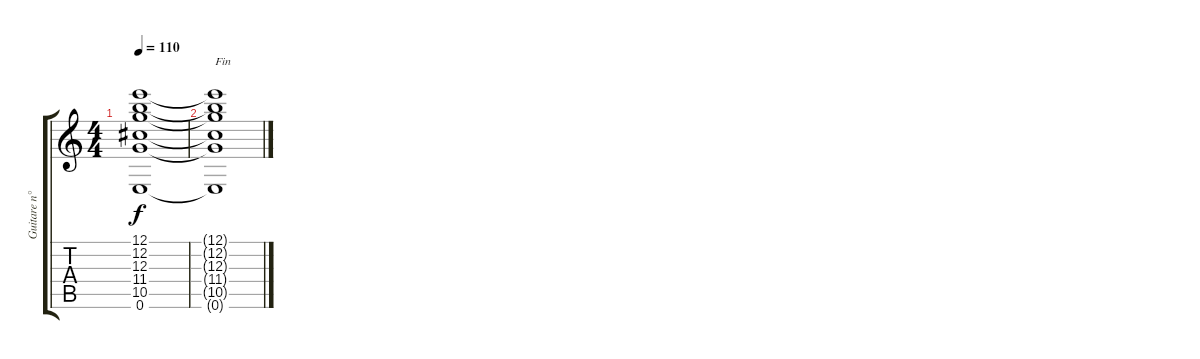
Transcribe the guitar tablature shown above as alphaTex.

\track ("Guitare n°1" "Guitare n°") {instrument acousticguitarsteel}
\staff {score tabs}
\tuning (E4 B3 G3 D3 A2 E2) {hide}
\ts (4 4)
\tempo 110
\clef g2
\ks c
(12.1{t} 12.2{t} 12.3{t} 11.4{t} 10.5{t} 0.6{t}).1{dy f} |
(12.1{t} 12.2{t} 12.3{t} 11.4{t} 10.5{t} 0.6{t}).1{txt "Fin"}
